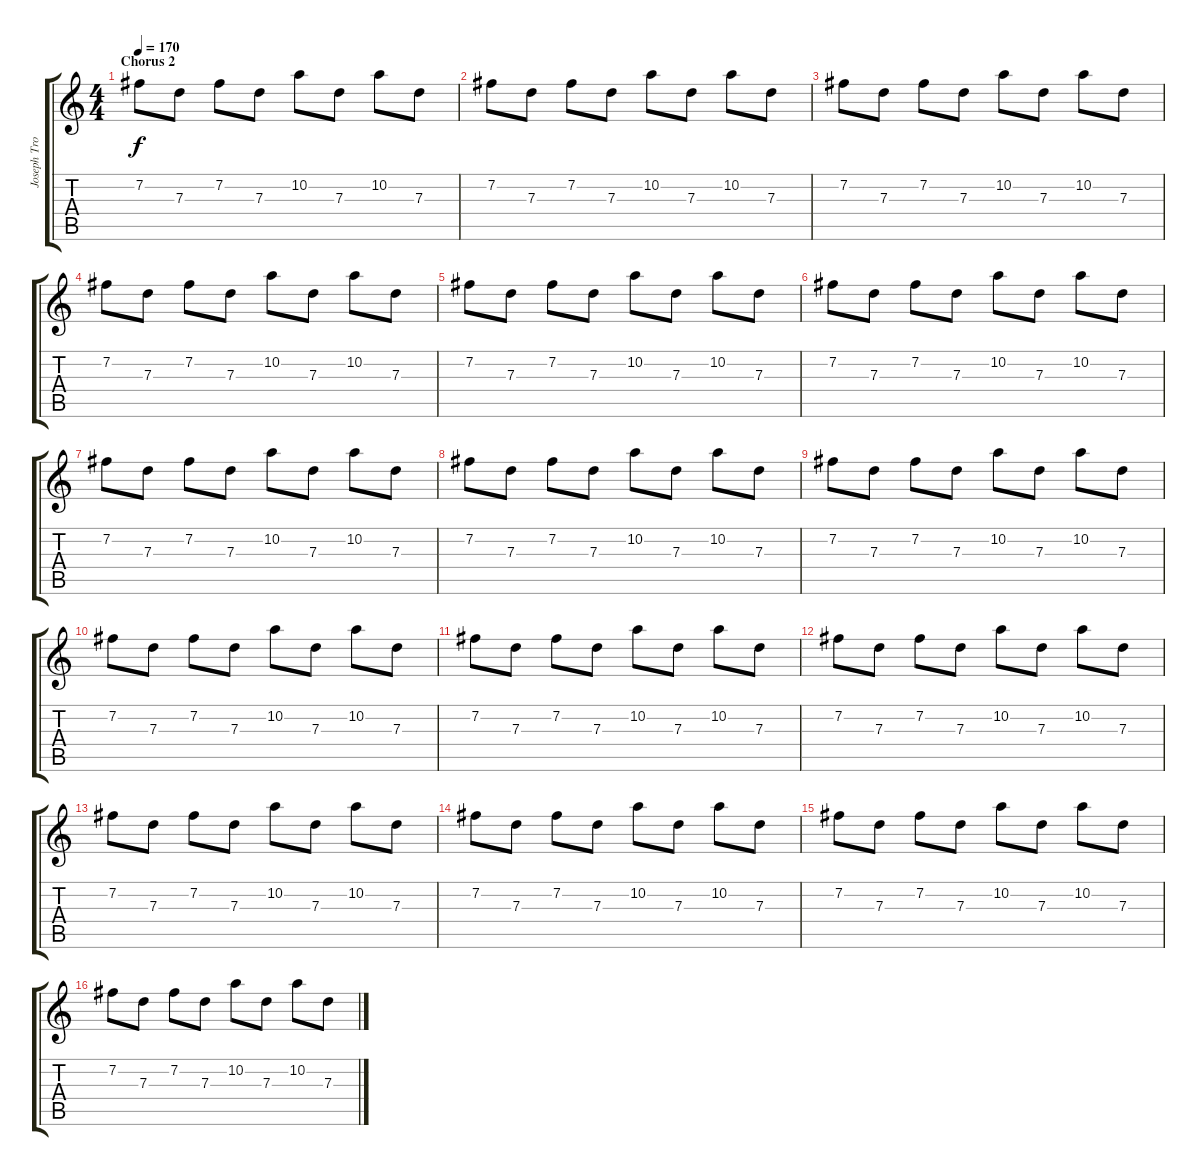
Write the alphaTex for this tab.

\track ("Joseph Trohman (Lead Guitar)" "Joseph Tro") {instrument distortionguitar}
\staff {score tabs}
\tuning (E4 B3 G3 D3 A2 E2) {hide}
\ts (4 4)
\section ("" "Chorus 2")
\tempo 170
\clef g2
\ks c
7.2.8{dy f volume 10 instrument distortionguitar} 7.3.8 7.2.8 7.3.8 10.2.8 7.3.8 10.2.8 7.3.8 |
7.2.8{volume 10} 7.3.8 7.2.8 7.3.8 10.2.8 7.3.8 10.2.8 7.3.8 |
7.2.8{volume 10} 7.3.8 7.2.8 7.3.8 10.2.8 7.3.8 10.2.8 7.3.8 |
7.2.8{volume 10} 7.3.8 7.2.8 7.3.8 10.2.8 7.3.8 10.2.8 7.3.8 |
7.2.8{volume 10} 7.3.8 7.2.8 7.3.8 10.2.8 7.3.8 10.2.8 7.3.8 |
7.2.8{volume 10} 7.3.8 7.2.8 7.3.8 10.2.8 7.3.8 10.2.8 7.3.8 |
7.2.8{volume 10} 7.3.8 7.2.8 7.3.8 10.2.8 7.3.8 10.2.8 7.3.8 |
7.2.8{volume 10} 7.3.8 7.2.8 7.3.8 10.2.8 7.3.8 10.2.8 7.3.8 |
7.2.8{volume 10} 7.3.8 7.2.8 7.3.8 10.2.8 7.3.8 10.2.8 7.3.8 |
7.2.8{volume 10} 7.3.8 7.2.8 7.3.8 10.2.8 7.3.8 10.2.8 7.3.8 |
7.2.8{volume 10} 7.3.8 7.2.8 7.3.8 10.2.8 7.3.8 10.2.8 7.3.8 |
7.2.8{volume 10} 7.3.8 7.2.8 7.3.8 10.2.8 7.3.8 10.2.8 7.3.8 |
7.2.8{volume 10} 7.3.8 7.2.8 7.3.8 10.2.8 7.3.8 10.2.8 7.3.8 |
7.2.8{volume 10} 7.3.8 7.2.8 7.3.8 10.2.8 7.3.8 10.2.8 7.3.8 |
7.2.8{volume 10} 7.3.8 7.2.8 7.3.8 10.2.8 7.3.8 10.2.8 7.3.8 |
7.2.8{volume 10} 7.3.8 7.2.8 7.3.8 10.2.8 7.3.8 10.2.8 7.3.8
